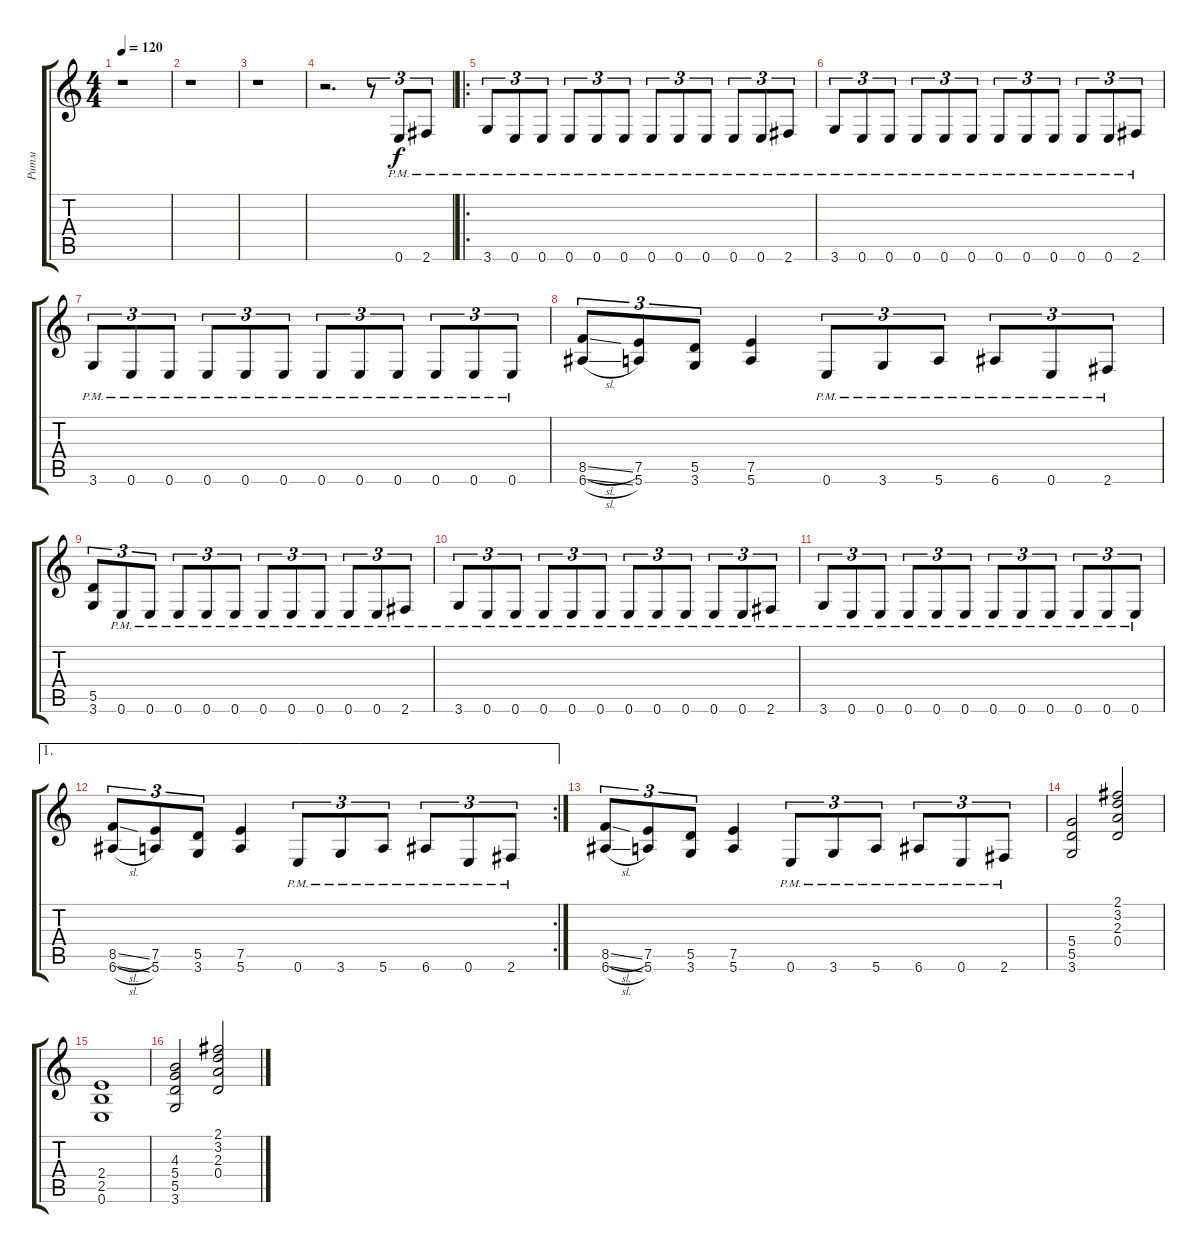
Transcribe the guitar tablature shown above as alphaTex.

\track ("Ритм" "Ритм") {instrument distortionguitar}
\staff {score tabs}
\tuning (E4 B3 G3 D3 A2 E2) {hide}
\ts (4 4)
\tempo 120
\clef g2
\ks c
r.1{dy f} |
r.1 |
r.1 |
r.2{d} r.8{tu (3 2)} 0.6{pm}.8{tu (3 2)} 2.6{pm}.8{tu (3 2)} |
\ro
3.6{pm}.8{tu (3 2)} 0.6{pm}.8{tu (3 2)} 0.6{pm}.8{tu (3 2)} 0.6{pm}.8{tu (3 2)} 0.6{pm}.8{tu (3 2)} 0.6{pm}.8{tu (3 2)} 0.6{pm}.8{tu (3 2)} 0.6{pm}.8{tu (3 2)} 0.6{pm}.8{tu (3 2)} 0.6{pm}.8{tu (3 2)} 0.6{pm}.8{tu (3 2)} 2.6{pm}.8{tu (3 2)} |
3.6{pm}.8{tu (3 2)} 0.6{pm}.8{tu (3 2)} 0.6{pm}.8{tu (3 2)} 0.6{pm}.8{tu (3 2)} 0.6{pm}.8{tu (3 2)} 0.6{pm}.8{tu (3 2)} 0.6{pm}.8{tu (3 2)} 0.6{pm}.8{tu (3 2)} 0.6{pm}.8{tu (3 2)} 0.6{pm}.8{tu (3 2)} 0.6{pm}.8{tu (3 2)} 2.6{pm}.8{tu (3 2)} |
3.6{pm}.8{tu (3 2)} 0.6{pm}.8{tu (3 2)} 0.6{pm}.8{tu (3 2)} 0.6{pm}.8{tu (3 2)} 0.6{pm}.8{tu (3 2)} 0.6{pm}.8{tu (3 2)} 0.6{pm}.8{tu (3 2)} 0.6{pm}.8{tu (3 2)} 0.6{pm}.8{tu (3 2)} 0.6{pm}.8{tu (3 2)} 0.6{pm}.8{tu (3 2)} 0.6{pm}.8{tu (3 2)} |
(8.5{sl} 6.6{sl}).8{tu (3 2)} (7.5 5.6).8{tu (3 2)} (5.5 3.6).8{tu (3 2)} (7.5 5.6).4 0.6{pm}.8{tu (3 2)} 3.6{pm}.8{tu (3 2)} 5.6{pm}.8{tu (3 2)} 6.6{pm}.8{tu (3 2)} 0.6{pm}.8{tu (3 2)} 2.6{pm}.8{tu (3 2)} |
(5.5 3.6).8{tu (3 2)} 0.6{pm}.8{tu (3 2)} 0.6{pm}.8{tu (3 2)} 0.6{pm}.8{tu (3 2)} 0.6{pm}.8{tu (3 2)} 0.6{pm}.8{tu (3 2)} 0.6{pm}.8{tu (3 2)} 0.6{pm}.8{tu (3 2)} 0.6{pm}.8{tu (3 2)} 0.6{pm}.8{tu (3 2)} 0.6{pm}.8{tu (3 2)} 2.6{pm}.8{tu (3 2)} |
3.6{pm}.8{tu (3 2)} 0.6{pm}.8{tu (3 2)} 0.6{pm}.8{tu (3 2)} 0.6{pm}.8{tu (3 2)} 0.6{pm}.8{tu (3 2)} 0.6{pm}.8{tu (3 2)} 0.6{pm}.8{tu (3 2)} 0.6{pm}.8{tu (3 2)} 0.6{pm}.8{tu (3 2)} 0.6{pm}.8{tu (3 2)} 0.6{pm}.8{tu (3 2)} 2.6{pm}.8{tu (3 2)} |
3.6{pm}.8{tu (3 2)} 0.6{pm}.8{tu (3 2)} 0.6{pm}.8{tu (3 2)} 0.6{pm}.8{tu (3 2)} 0.6{pm}.8{tu (3 2)} 0.6{pm}.8{tu (3 2)} 0.6{pm}.8{tu (3 2)} 0.6{pm}.8{tu (3 2)} 0.6{pm}.8{tu (3 2)} 0.6{pm}.8{tu (3 2)} 0.6{pm}.8{tu (3 2)} 0.6{pm}.8{tu (3 2)} |
\ae 1
\rc 2
(8.5{sl} 6.6{sl}).8{tu (3 2)} (7.5 5.6).8{tu (3 2)} (5.5 3.6).8{tu (3 2)} (7.5 5.6).4 0.6{pm}.8{tu (3 2)} 3.6{pm}.8{tu (3 2)} 5.6{pm}.8{tu (3 2)} 6.6{pm}.8{tu (3 2)} 0.6{pm}.8{tu (3 2)} 2.6{pm}.8{tu (3 2)} |
(8.5{sl} 6.6{sl}).8{tu (3 2)} (7.5 5.6).8{tu (3 2)} (5.5 3.6).8{tu (3 2)} (7.5 5.6).4 0.6{pm}.8{tu (3 2)} 3.6{pm}.8{tu (3 2)} 5.6{pm}.8{tu (3 2)} 6.6{pm}.8{tu (3 2)} 0.6{pm}.8{tu (3 2)} 2.6{pm}.8{tu (3 2)} |
(5.4 5.5 3.6).2 (2.1 3.2 2.3 0.4).2 |
(2.4 2.5 0.6).1 |
(4.3 5.4 5.5 3.6).2 (2.1 3.2 2.3 0.4).2
